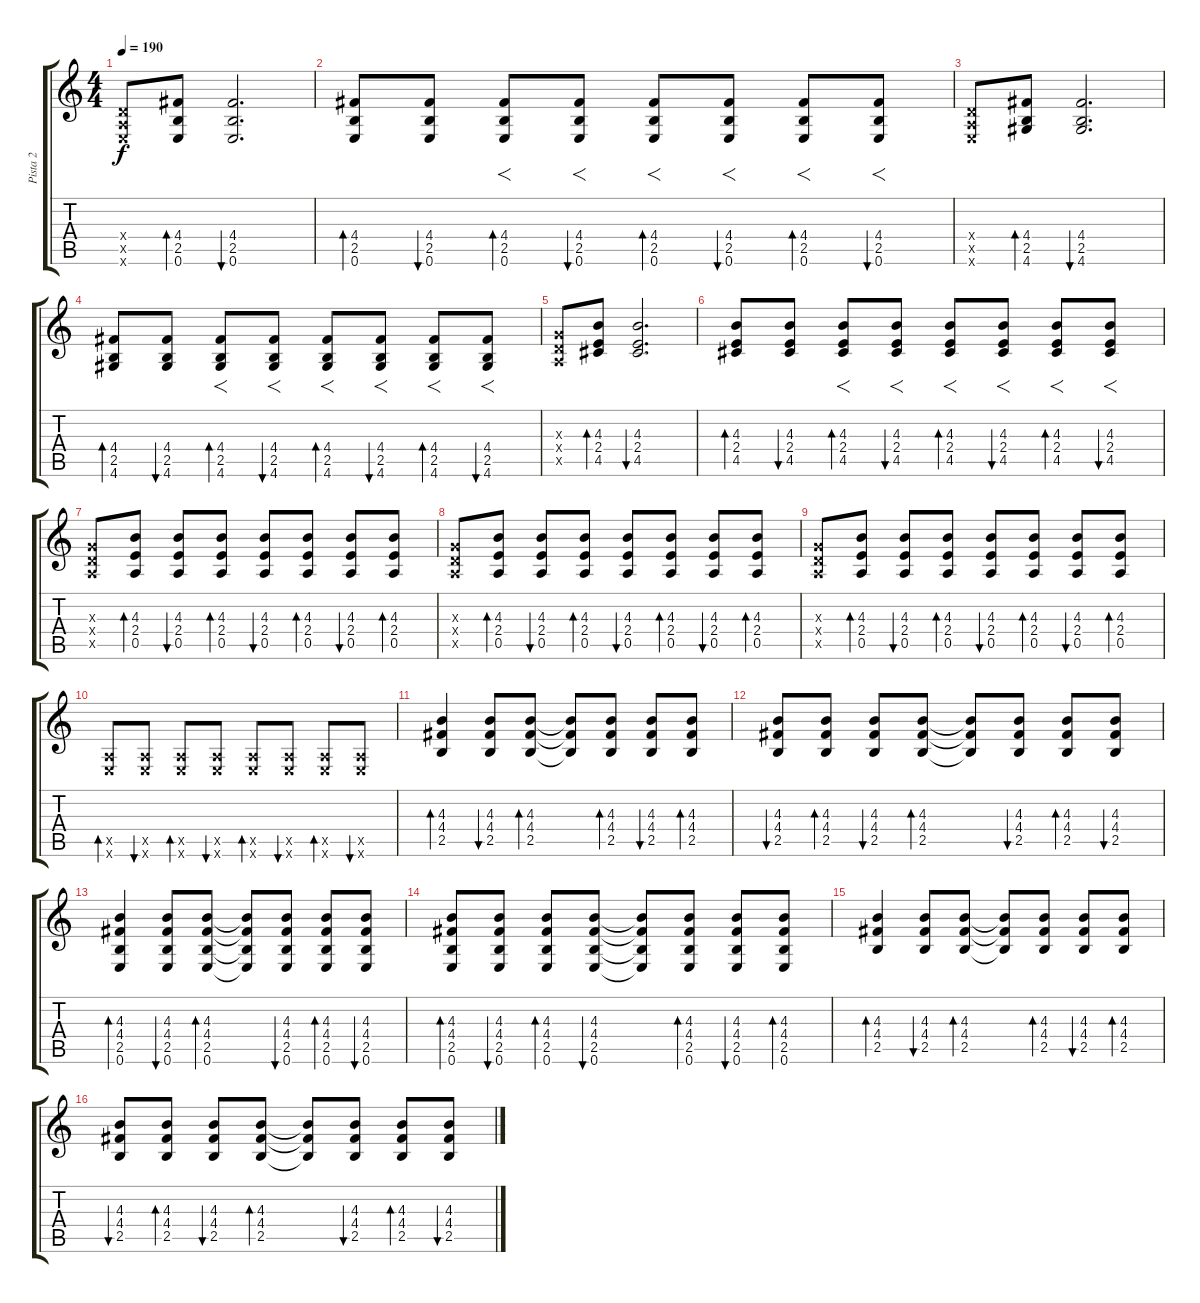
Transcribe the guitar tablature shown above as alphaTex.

\track ("Pista 2" "Pista 2") {instrument acousticguitarsteel}
\staff {score tabs}
\tuning (E4 B3 G3 D3 A2 E2) {hide}
\ts (4 4)
\tempo 190
\clef g2
\ks c
(0.4{x} 0.5{x} 0.6{x}).8{dy f} (4.4 2.5 0.6).8{bd 120} (4.4 2.5 0.6).2{d bu 120} |
(4.4 2.5 0.6).8{bd 120} (4.4 2.5 0.6).8{bu 120} (4.4 2.5 0.6).8{f bd 120} (4.4 2.5 0.6).8{f bu 120} (4.4 2.5 0.6).8{f bd 120} (4.4 2.5 0.6).8{f bu 120} (4.4 2.5 0.6).8{f bd 120} (4.4 2.5 0.6).8{f bu 120} |
(0.4{x} 0.5{x} 0.6{x}).8 (4.4 2.5 4.6).8{bd 120} (4.4 2.5 4.6).2{d bu 120} |
(4.4 2.5 4.6).8{bd 120} (4.4 2.5 4.6).8{bu 120} (4.4 2.5 4.6).8{f bd 120} (4.4 2.5 4.6).8{f bu 120} (4.4 2.5 4.6).8{f bd 120} (4.4 2.5 4.6).8{f bu 120} (4.4 2.5 4.6).8{f bd 120} (4.4 2.5 4.6).8{f bu 120} |
(0.3{x} 0.4{x} 0.5{x}).8 (4.3 2.4 4.5).8{bd 120} (4.3 2.4 4.5).2{d bu 120} |
(4.3 2.4 4.5).8{bd 120} (4.3 2.4 4.5).8{bu 120} (4.3 2.4 4.5).8{f bd 120} (4.3 2.4 4.5).8{f bu 120} (4.3 2.4 4.5).8{f bd 120} (4.3 2.4 4.5).8{f bu 120} (4.3 2.4 4.5).8{f bd 120} (4.3 2.4 4.5).8{f bu 120} |
(0.3{x} 0.4{x} 0.5{x}).8 (4.3 2.4 0.5).8{bd 120} (4.3 2.4 0.5).8{bu 120} (4.3 2.4 0.5).8{bd 120} (4.3 2.4 0.5).8{bu 120} (4.3 2.4 0.5).8{bd 120} (4.3 2.4 0.5).8{bu 120} (4.3 2.4 0.5).8{bd 120} |
(0.3{x} 0.4{x} 0.5{x}).8 (4.3 2.4 0.5).8{bd 120} (4.3 2.4 0.5).8{bu 120} (4.3 2.4 0.5).8{bd 120} (4.3 2.4 0.5).8{bu 120} (4.3 2.4 0.5).8{bd 120} (4.3 2.4 0.5).8{bu 120} (4.3 2.4 0.5).8{bd 120} |
(0.3{x} 0.4{x} 0.5{x}).8 (4.3 2.4 0.5).8{bd 120} (4.3 2.4 0.5).8{bu 120} (4.3 2.4 0.5).8{bd 120} (4.3 2.4 0.5).8{bu 120} (4.3 2.4 0.5).8{bd 120} (4.3 2.4 0.5).8{bu 120} (4.3 2.4 0.5).8{bd 120} |
(0.5{x} 0.6{x}).8{bd 120} (0.5{x} 0.6{x}).8{bu 120} (0.5{x} 0.6{x}).8{bd 120} (0.5{x} 0.6{x}).8{bu 120} (0.5{x} 0.6{x}).8{bd 120} (0.5{x} 0.6{x}).8{bu 120} (0.5{x} 0.6{x}).8{bd 120} (0.5{x} 0.6{x}).8{bu 120} |
(4.3 4.4 2.5).4{bd 60} (4.3 4.4 2.5).8{bu 60} (4.3 4.4 2.5).8{bd 60} (4.3{t} 4.4{t} 2.5{t}).8 (4.3 4.4 2.5).8{bd 60} (4.3 4.4 2.5).8{bu 60} (4.3 4.4 2.5).8{bd 60} |
(4.3 4.4 2.5).8{bu 60} (4.3 4.4 2.5).8{bd 60} (4.3 4.4 2.5).8{bu 60} (4.3 4.4 2.5).8{bd 60} (4.3{t} 4.4{t} 2.5{t}).8 (4.3 4.4 2.5).8{bu 60} (4.3 4.4 2.5).8{bd 60} (4.3 4.4 2.5).8{bu 60} |
(4.3 4.4 2.5 0.6).4{bd 60} (4.3 4.4 2.5 0.6).8{bu 60} (4.3 4.4 2.5 0.6).8{bd 60} (4.3{t} 4.4{t} 2.5{t} 0.6{t}).8 (4.3 4.4 2.5 0.6).8{bu 60} (4.3 4.4 2.5 0.6).8{bd 60} (4.3 4.4 2.5 0.6).8{bu 60} |
(4.3 4.4 2.5 0.6).8{bd 60} (4.3 4.4 2.5 0.6).8{bu 60} (4.3 4.4 2.5 0.6).8{bd 60} (4.3 4.4 2.5 0.6).8{bu 60} (4.3{t} 4.4{t} 2.5{t} 0.6{t}).8 (4.3 4.4 2.5 0.6).8{bd 60} (4.3 4.4 2.5 0.6).8{bu 60} (4.3 4.4 2.5 0.6).8{bd 60} |
(4.3 4.4 2.5).4{bd 60} (4.3 4.4 2.5).8{bu 60} (4.3 4.4 2.5).8{bd 60} (4.3{t} 4.4{t} 2.5{t}).8 (4.3 4.4 2.5).8{bd 60} (4.3 4.4 2.5).8{bu 60} (4.3 4.4 2.5).8{bd 60} |
(4.3 4.4 2.5).8{bu 60} (4.3 4.4 2.5).8{bd 60} (4.3 4.4 2.5).8{bu 60} (4.3 4.4 2.5).8{bd 60} (4.3{t} 4.4{t} 2.5{t}).8 (4.3 4.4 2.5).8{bu 60} (4.3 4.4 2.5).8{bd 60} (4.3 4.4 2.5).8{bu 60}
